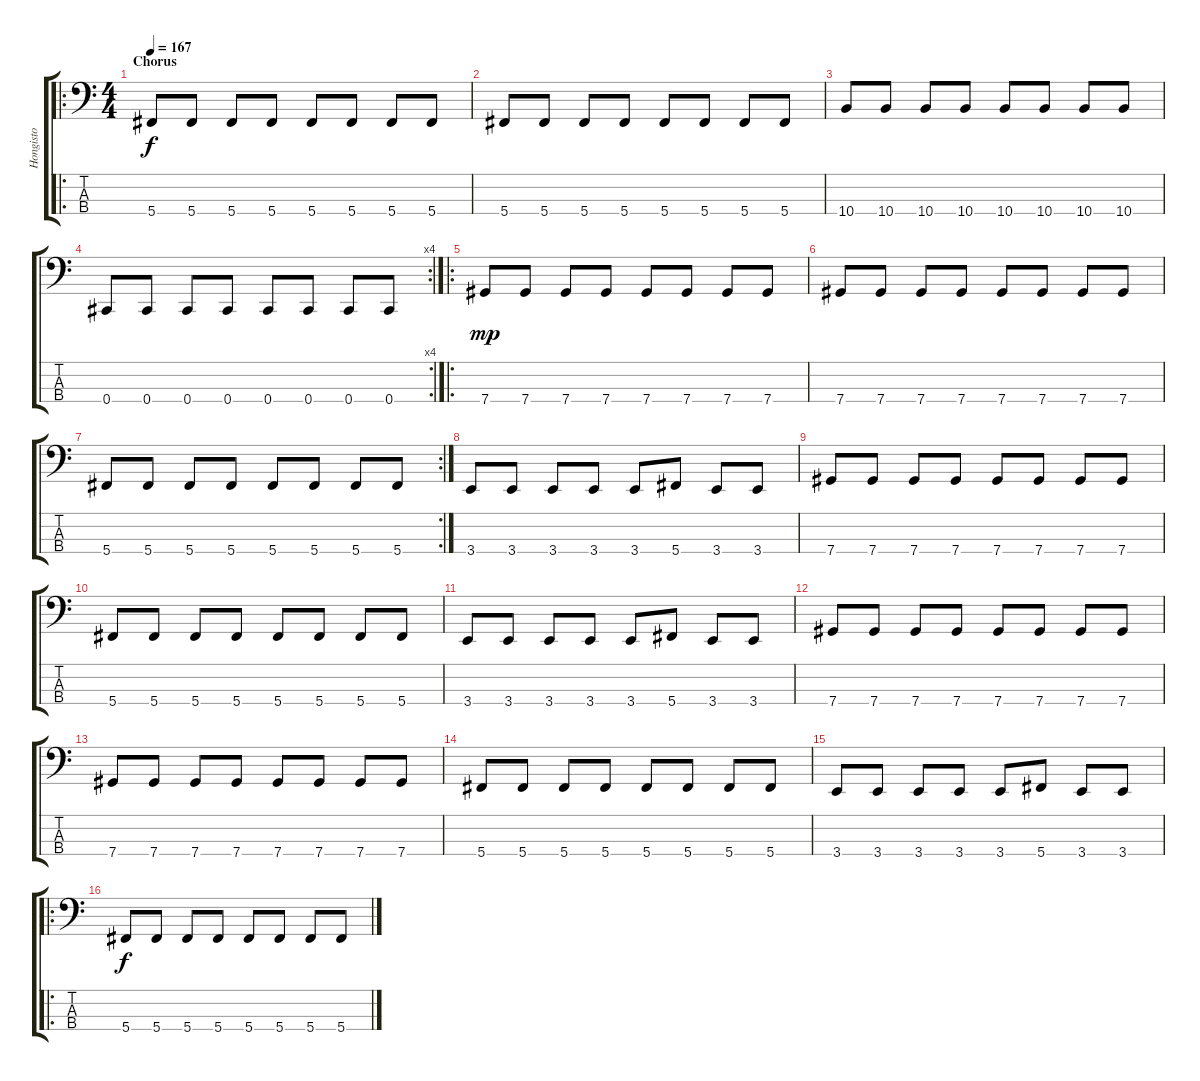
\track ("Hongisto" "Hongisto") {instrument electricbasspick}
\staff {score tabs}
\tuning (Gb2 Db2 Ab1 Db1) {hide}
\ro
\ts (4 4)
\section ("" "Chorus")
\tempo 167
\clef f4
\ks c
5.4.8{dy f} 5.4.8 5.4.8 5.4.8 5.4.8 5.4.8 5.4.8 5.4.8 |
5.4.8 5.4.8 5.4.8 5.4.8 5.4.8 5.4.8 5.4.8 5.4.8 |
10.4.8 10.4.8 10.4.8 10.4.8 10.4.8 10.4.8 10.4.8 10.4.8 |
\rc 4
0.4.8 0.4.8 0.4.8 0.4.8 0.4.8 0.4.8 0.4.8 0.4.8 |
\ro
7.4.8{dy mp} 7.4.8 7.4.8 7.4.8 7.4.8 7.4.8 7.4.8 7.4.8 |
7.4.8 7.4.8 7.4.8 7.4.8 7.4.8 7.4.8 7.4.8 7.4.8 |
\rc 2
5.4.8 5.4.8 5.4.8 5.4.8 5.4.8 5.4.8 5.4.8 5.4.8 |
3.4.8 3.4.8 3.4.8 3.4.8 3.4.8 5.4.8 3.4.8 3.4.8 |
7.4.8 7.4.8 7.4.8 7.4.8 7.4.8 7.4.8 7.4.8 7.4.8 |
5.4.8 5.4.8 5.4.8 5.4.8 5.4.8 5.4.8 5.4.8 5.4.8 |
3.4.8 3.4.8 3.4.8 3.4.8 3.4.8 5.4.8 3.4.8 3.4.8 |
7.4.8 7.4.8 7.4.8 7.4.8 7.4.8 7.4.8 7.4.8 7.4.8 |
7.4.8 7.4.8 7.4.8 7.4.8 7.4.8 7.4.8 7.4.8 7.4.8 |
5.4.8 5.4.8 5.4.8 5.4.8 5.4.8 5.4.8 5.4.8 5.4.8 |
3.4.8 3.4.8 3.4.8 3.4.8 3.4.8 5.4.8 3.4.8 3.4.8 |
\ro
5.4.8{dy f} 5.4.8 5.4.8 5.4.8 5.4.8 5.4.8 5.4.8 5.4.8
